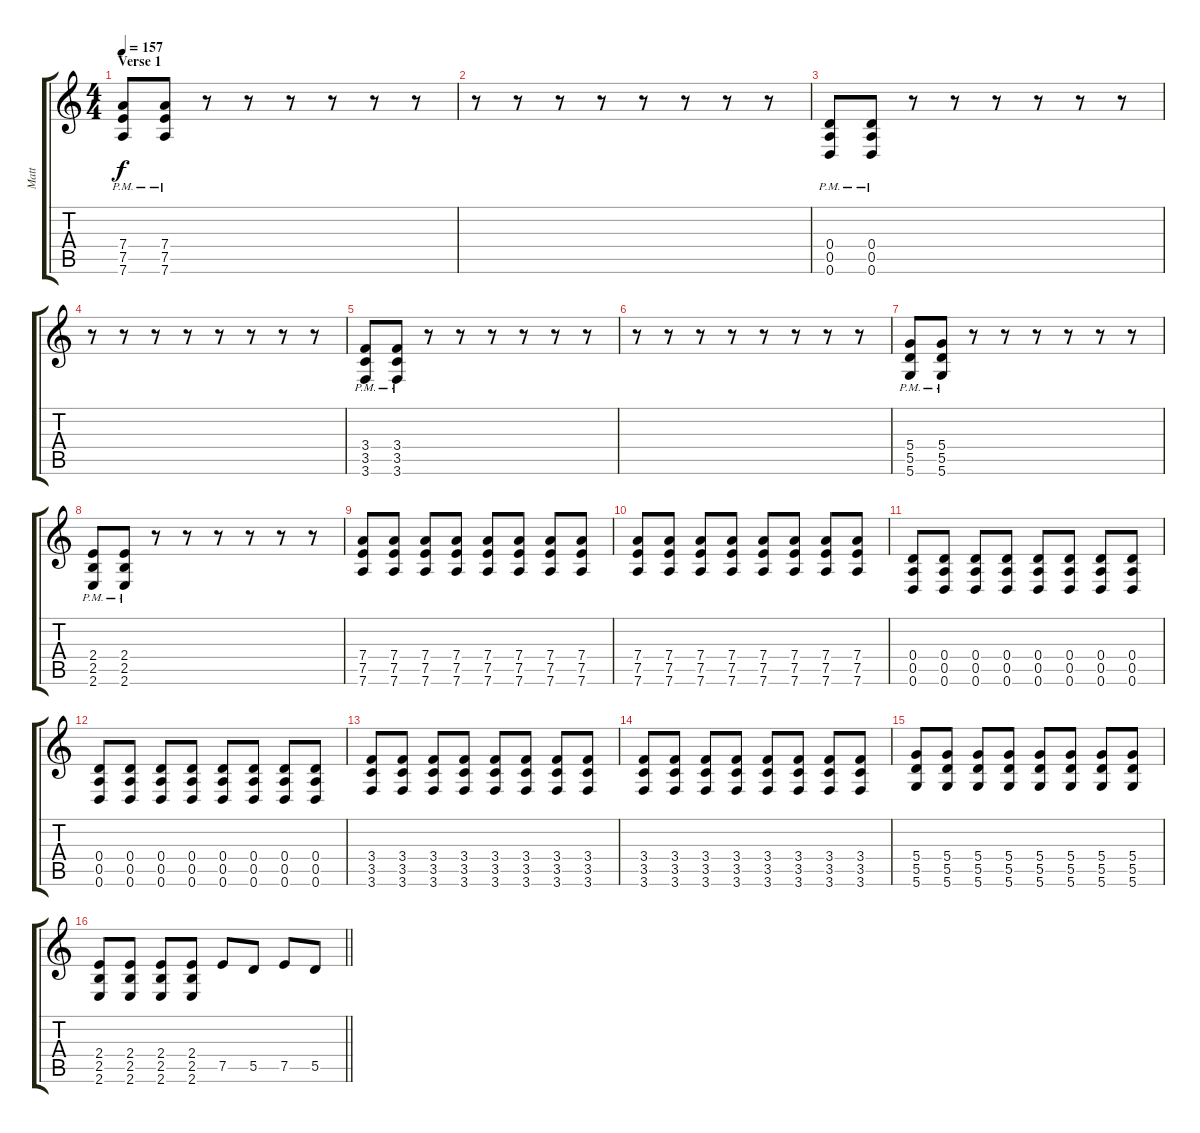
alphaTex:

\track ("Matt" "Matt") {instrument overdrivenguitar}
\staff {score tabs}
\tuning (E4 B3 G3 D3 A2 D2) {hide}
\ts (4 4)
\section ("" "Verse 1")
\tempo 157
\clef g2
\ks c
(7.4{pm} 7.5{pm} 7.6{pm}).8{dy f} (7.4{pm} 7.5{pm} 7.6{pm}).8 r.8 r.8 r.8 r.8 r.8 r.8 |
r.8 r.8 r.8 r.8 r.8 r.8 r.8 r.8 |
(0.4{pm} 0.5{pm} 0.6{pm}).8 (0.4{pm} 0.5{pm} 0.6{pm}).8 r.8 r.8 r.8 r.8 r.8 r.8 |
r.8 r.8 r.8 r.8 r.8 r.8 r.8 r.8 |
(3.4{pm} 3.5{pm} 3.6{pm}).8 (3.4{pm} 3.5{pm} 3.6{pm}).8 r.8 r.8 r.8 r.8 r.8 r.8 |
r.8 r.8 r.8 r.8 r.8 r.8 r.8 r.8 |
(5.4{pm} 5.5{pm} 5.6{pm}).8 (5.4{pm} 5.5{pm} 5.6{pm}).8 r.8 r.8 r.8 r.8 r.8 r.8 |
(2.4{pm} 2.5{pm} 2.6{pm}).8 (2.4{pm} 2.5{pm} 2.6{pm}).8 r.8 r.8 r.8 r.8 r.8 r.8 |
(7.4 7.5 7.6).8 (7.4 7.5 7.6).8 (7.4 7.5 7.6).8 (7.4 7.5 7.6).8 (7.4 7.5 7.6).8 (7.4 7.5 7.6).8 (7.4 7.5 7.6).8 (7.4 7.5 7.6).8 |
(7.4 7.5 7.6).8 (7.4 7.5 7.6).8 (7.4 7.5 7.6).8 (7.4 7.5 7.6).8 (7.4 7.5 7.6).8 (7.4 7.5 7.6).8 (7.4 7.5 7.6).8 (7.4 7.5 7.6).8 |
(0.4 0.5 0.6).8 (0.4 0.5 0.6).8 (0.4 0.5 0.6).8 (0.4 0.5 0.6).8 (0.4 0.5 0.6).8 (0.4 0.5 0.6).8 (0.4 0.5 0.6).8 (0.4 0.5 0.6).8 |
(0.4 0.5 0.6).8 (0.4 0.5 0.6).8 (0.4 0.5 0.6).8 (0.4 0.5 0.6).8 (0.4 0.5 0.6).8 (0.4 0.5 0.6).8 (0.4 0.5 0.6).8 (0.4 0.5 0.6).8 |
(3.4 3.5 3.6).8 (3.4 3.5 3.6).8 (3.4 3.5 3.6).8 (3.4 3.5 3.6).8 (3.4 3.5 3.6).8 (3.4 3.5 3.6).8 (3.4 3.5 3.6).8 (3.4 3.5 3.6).8 |
(3.4 3.5 3.6).8 (3.4 3.5 3.6).8 (3.4 3.5 3.6).8 (3.4 3.5 3.6).8 (3.4 3.5 3.6).8 (3.4 3.5 3.6).8 (3.4 3.5 3.6).8 (3.4 3.5 3.6).8 |
(5.4 5.5 5.6).8 (5.4 5.5 5.6).8 (5.4 5.5 5.6).8 (5.4 5.5 5.6).8 (5.4 5.5 5.6).8 (5.4 5.5 5.6).8 (5.4 5.5 5.6).8 (5.4 5.5 5.6).8 |
\barLineRight lightlight
(2.4 2.5 2.6).8 (2.4 2.5 2.6).8 (2.4 2.5 2.6).8 (2.4 2.5 2.6).8 7.5.8{balance 16} 5.5.8 7.5.8 5.5.8
